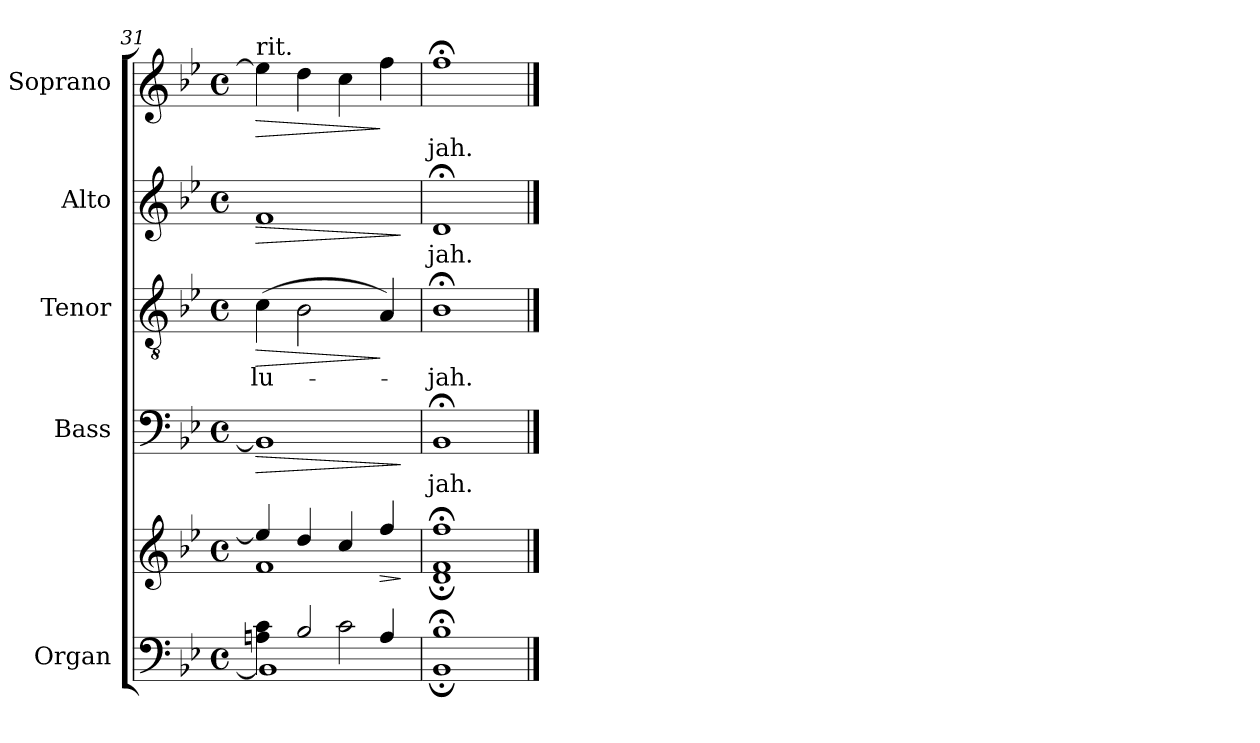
**kern	**kern	**dynam	**kern	**text	**dynam	**kern	**text	**dynam	**kern	**text	**dynam	**kern	**text	**dynam
*part5	*part5	*part5	*part4	*part4	*part4	*part3	*part3	*part3	*part2	*part2	*part2	*part1	*part1	*part1
*staff6	*staff5	*staff5/6	*staff4	*staff4	*staff4	*staff3	*staff3	*staff3	*staff2	*staff2	*staff2	*staff1	*staff1	*staff1
*I"Organ	*	*	*I"Bass	*	*	*I"Tenor	*	*	*I"Alto	*	*	*I"Soprano	*	*
*I'Org.	*	*	*I'B.	*	*	*I'T.	*	*	*I'A.	*	*	*I'S.	*	*
*clefF4	*clefG2	*	*clefF4	*	*	*clefGv2	*	*	*clefG2	*	*	*clefG2	*	*
*	*	*	*	*	*	*ITrd7c12	*	*	*	*	*	*	*	*
*k[b-e-]	*k[b-e-]	*	*k[b-e-]	*	*	*k[b-e-]	*	*	*k[b-e-]	*	*	*k[b-e-]	*	*
*B-:	*B-:	*	*B-:	*	*	*B-:	*	*	*B-:	*	*	*B-:	*	*
*M4/4	*M4/4	*	*M4/4	*	*	*M4/4	*	*	*M4/4	*	*	*M4/4	*	*
*met(c)	*met(c)	*	*met(c)	*	*	*met(c)	*	*	*met(c)	*	*	*met(c)	*	*
=31	=31	=31	=31	=31	=31	=31	=31	=31	=31	=31	=31	=31	=31	=31
*^	*^	*	*	*	*	*	*	*	*	*	*	*	*	*
*	*^	*	*	*	*	*	*	*	*	*	*	*	*	*	*	*
!	!	!	!	!	!	!	!	!LO:HP:b	!	!	!	!	!	!	!	!	!
!	!	!	!	!	!	!	!	!	!	!	!	!	!	!	!LO:TX:t=rit.	!	!
!	!	!	!	!	!	!	!	!	!	!LO:LY:b:color=#000000	!LO:HP:b	!	!	!LO:HP:b	!	!	!LO:HP:b
4Ani\ 4ci	2ryy	1BB-i]	4ee-i/]	1fi	.	1BB-i]	.	>	(4Ci\	-lu-	>	1fi	.	>	4ee-i\]	.	>
2B-i/	.	.	4ddi/	.	.	.	.	.	2BB-i\	.	.	.	.	.	4ddi\	.	.
.	2ci\	.	4cci/	.	.	.	.	.	.	.	.	.	.	.	4cci\	.	.
!	!	!	!	!	!LO:HP:b	!	!	!	!	!	!	!	!	!	!	!	!
4Ai/	.	.	4ffi/	.	>	.	.	.	4AAi/)	.	]	.	.	.	4ffi\	.	]
*v	*v	*v	*	*	*	*	*	*	*	*	*	*	*	*	*	*	*
*	*v	*v	*	*	*	*	*	*	*	*	*	*	*	*	*
.	.	]	.	.	]	.	.	.	.	.	]	.	.	.
=32	=32	=32	=32	=32	=32	=32	=32	=32	=32	=32	=32	=32	=32	=32
*^	*^	*	*	*	*	*	*	*	*	*	*	*	*	*
!	!	!	!	!	!	!LO:LY:b:color=#000000	!	!	!	!	!	!	!	!	!	!
!	!	!	!	!	!	!	!	!	!LO:LY:b:color=#000000	!	!	!	!	!	!	!
!	!	!	!	!	!	!	!	!	!	!	!	!LO:LY:b:color=#000000	!	!	!	!
!	!	!	!	!	!	!	!	!	!	!	!	!	!	!	!LO:LY:b:color=#000000	!
1B-;i	1BB-;i	1ff;i	1di; 1fi;	.	1BB-;i	-jah.	.	1BB-;i	-jah.	.	1d;i	-jah.	.	1ff;i	-jah.	.
*v	*v	*	*	*	*	*	*	*	*	*	*	*	*	*	*	*
*	*v	*v	*	*	*	*	*	*	*	*	*	*	*	*	*
==	==	==	==	==	==	==	==	==	==	==	==	==	==	==
*-	*-	*-	*-	*-	*-	*-	*-	*-	*-	*-	*-	*-	*-	*-
